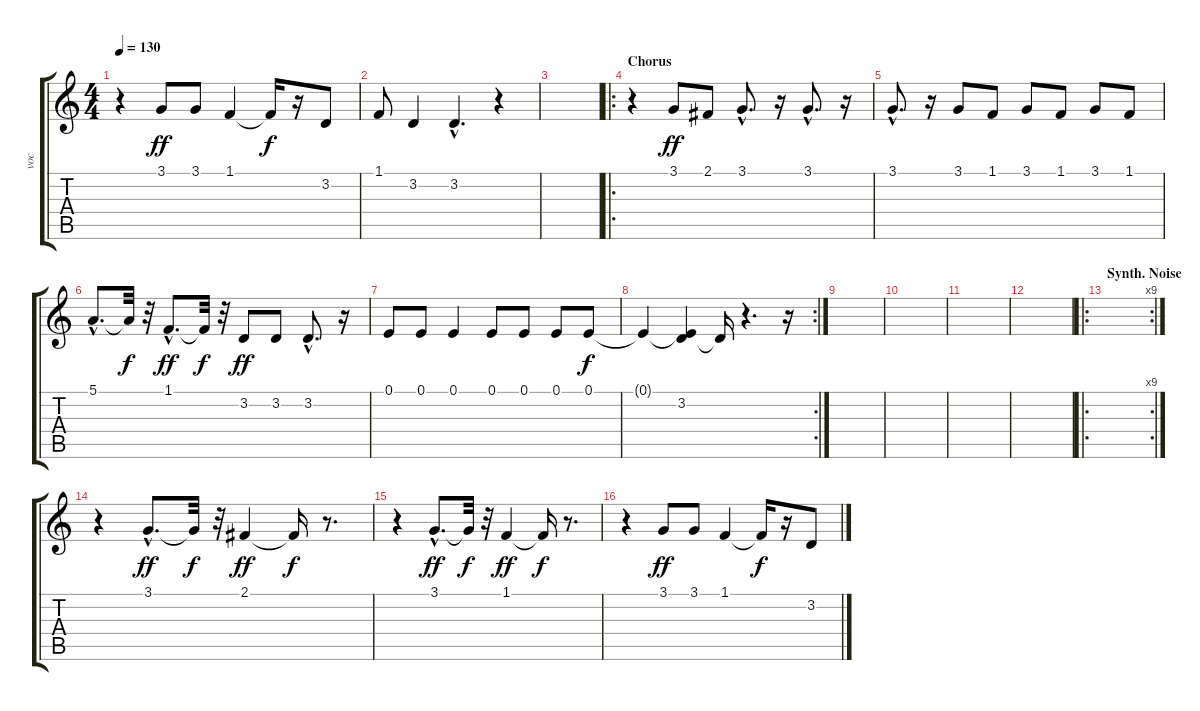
\track ("voc" "voc") {instrument lead6voice}
\staff {score tabs}
\tuning (E4 B3 G3 D3 A2 E2) {hide}
\ts (4 4)
\tempo 130
\clef g2
\ks c
r.4{dy f} 3.1.8{dy ff} 3.1.8 1.1.4 1.1{t}.16{dy f} r.16 3.2.8 |
1.1.8 3.2.4 3.2{hac}.4{d} r.4 |
|
\ro
\section ("" "Chorus")
r.4 3.1.8{dy ff} 2.1.8 3.1{hac}.8{d} r.16 3.1{hac}.8{d} r.16 |
3.1{hac}.8{d} r.16 3.1.8 1.1.8 3.1.8 1.1.8 3.1.8 1.1.8 |
5.1{hac}.8{d} 5.1{t}.32{dy f} r.32 1.1{hac}.8{d dy ff} 1.1{t}.32{dy f} r.32 3.2.8{dy ff} 3.2.8 3.2{hac}.8{d} r.16 |
0.1.8 0.1.8 0.1.4 0.1.8 0.1.8 0.1.8 0.1.8{dy f} |
\rc 2
0.1{t}.4 (0.1{t} 3.2).4 3.2{t}.16 r.4{d} r.16 |
|
|
|
|
\ro
\rc 9
\section ("" "Synth. Noise")
|
\section ("" "")
r.4 3.1{hac}.8{d dy ff} 3.1{t}.32{dy f} r.32 2.1.4{dy ff} 2.1{t}.16{dy f} r.8{d} |
r.4 3.1{hac}.8{d dy ff} 3.1{t}.32{dy f} r.32 1.1.4{dy ff} 1.1{t}.16{dy f} r.8{d} |
r.4 3.1.8{dy ff} 3.1.8 1.1.4 1.1{t}.16{dy f} r.16 3.2.8
